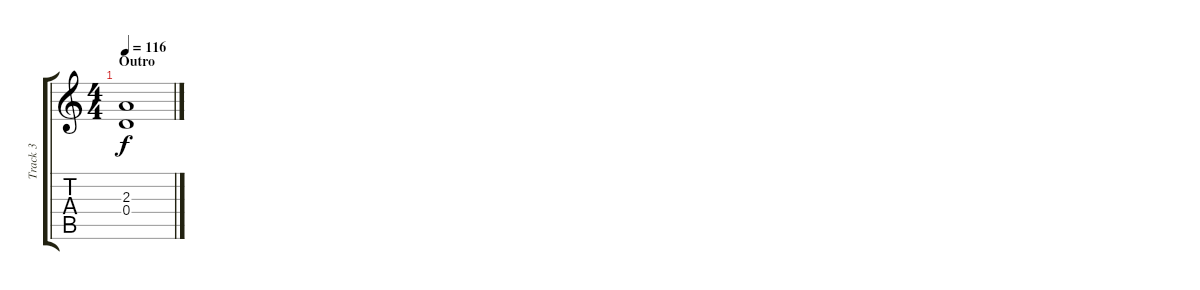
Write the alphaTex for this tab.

\track ("Track 3" "Track 3") {instrument electricguitarjazz}
\staff {score tabs}
\tuning (E4 B3 G3 D3 A2 D2) {hide}
\ts (4 4)
\section ("" "Outro")
\tempo 116
\clef g2
\ks c
(2.3 0.4).1{dy f}
